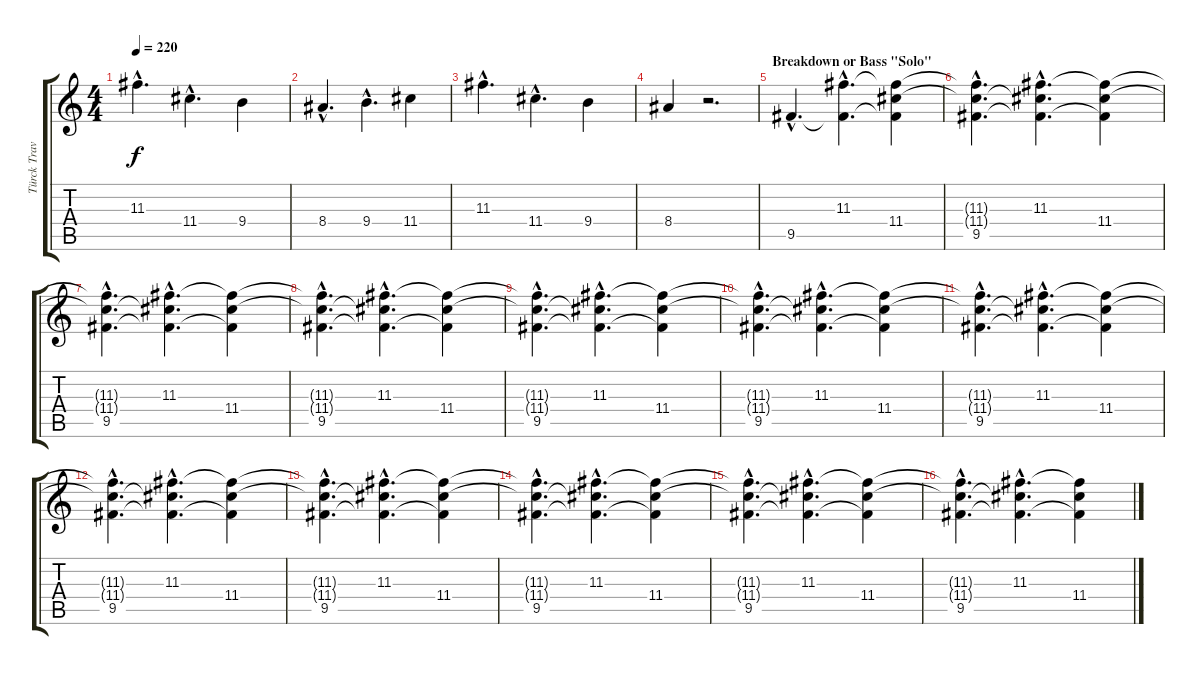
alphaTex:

\track ("Türck Travolta" "Türck Trav") {instrument distortionguitar}
\staff {score tabs}
\tuning (E4 B3 G3 D3 A2 E2) {hide}
\ts (4 4)
\tempo 220
\clef g2
\ks c
11.3{hac}.4{d dy f} 11.4{hac}.4{d} 9.4.4 |
8.4{hac}.4{d} 9.4{hac}.4{d} 11.4.4 |
11.3{hac}.4{d} 11.4{hac}.4{d} 9.4.4 |
8.4.4 r.2{d} |
\section ("" "Breakdown or Bass \"Solo\"")
9.5{hac}.4{d} (11.3{hac} 9.5{hac t}).4{d} (11.3{t} 11.4 9.5{t}).4 |
(11.3{hac t} 11.4{hac t} 9.5{hac}).4{d} (11.3{hac} 11.4{hac t} 9.5{hac t}).4{d} (11.3{t} 11.4 9.5{t}).4 |
(11.3{hac t} 11.4{hac t} 9.5{hac}).4{d} (11.3{hac} 11.4{hac t} 9.5{hac t}).4{d} (11.3{t} 11.4 9.5{t}).4 |
(11.3{hac t} 11.4{hac t} 9.5{hac}).4{d} (11.3{hac} 11.4{hac t} 9.5{hac t}).4{d} (11.3{t} 11.4 9.5{t}).4 |
(11.3{hac t} 11.4{hac t} 9.5{hac}).4{d} (11.3{hac} 11.4{hac t} 9.5{hac t}).4{d} (11.3{t} 11.4 9.5{t}).4 |
(11.3{hac t} 11.4{hac t} 9.5{hac}).4{d} (11.3{hac} 11.4{hac t} 9.5{hac t}).4{d} (11.3{t} 11.4 9.5{t}).4 |
(11.3{hac t} 11.4{hac t} 9.5{hac}).4{d} (11.3{hac} 11.4{hac t} 9.5{hac t}).4{d} (11.3{t} 11.4 9.5{t}).4 |
(11.3{hac t} 11.4{hac t} 9.5{hac}).4{d} (11.3{hac} 11.4{hac t} 9.5{hac t}).4{d} (11.3{t} 11.4 9.5{t}).4 |
(11.3{hac t} 11.4{hac t} 9.5{hac}).4{d} (11.3{hac} 11.4{hac t} 9.5{hac t}).4{d} (11.3{t} 11.4 9.5{t}).4 |
(11.3{hac t} 11.4{hac t} 9.5{hac}).4{d} (11.3{hac} 11.4{hac t} 9.5{hac t}).4{d} (11.3{t} 11.4 9.5{t}).4 |
(11.3{hac t} 11.4{hac t} 9.5{hac}).4{d} (11.3{hac} 11.4{hac t} 9.5{hac t}).4{d} (11.3{t} 11.4 9.5{t}).4 |
(11.3{hac t} 11.4{hac t} 9.5{hac}).4{d} (11.3{hac} 11.4{hac t} 9.5{hac t}).4{d} (11.3{t} 11.4 9.5{t}).4
